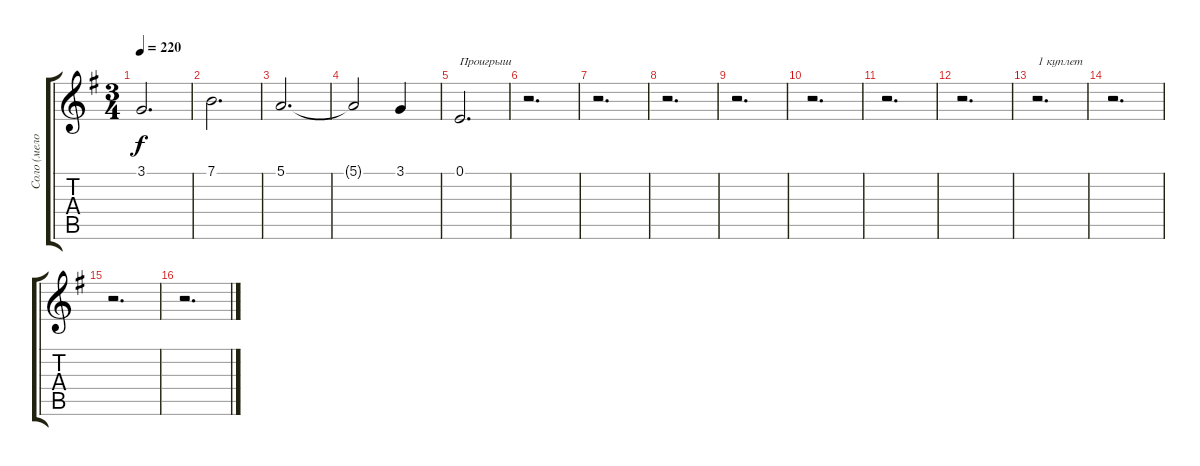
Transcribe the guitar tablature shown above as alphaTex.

\track ("Соло (мелодия)" "Соло (мело") {instrument cello}
\staff {score tabs}
\tuning (E4 B3 G3 D3 A2 E2) {hide}
\ts (3 4)
\tempo 220
\clef g2
\ks eminor
3.1.2{d dy f} |
7.1.2{d} |
5.1.2{d} |
5.1{t}.2 3.1.4 |
0.1.2{d txt "Проигрыш"} |
r.2{d} |
r.2{d} |
r.2{d} |
r.2{d} |
r.2{d} |
r.2{d} |
r.2{d} |
r.2{d txt "1 куплет"} |
r.2{d} |
r.2{d} |
r.2{d}
